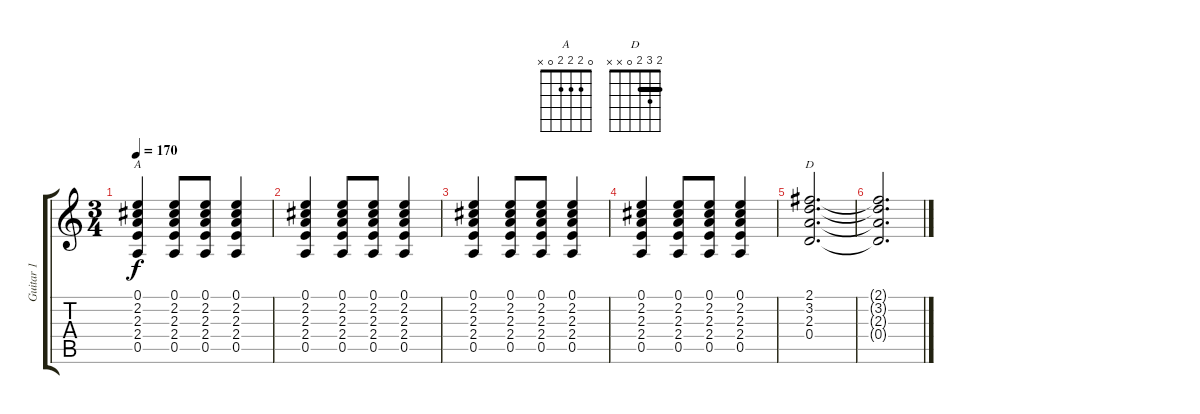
\track ("Guitar 1" "Guitar 1") {instrument distortionguitar}
\staff {score tabs}
\tuning (E4 B3 G3 D3 A2 E2) {hide}
\chord ("A" 0 2 2 2 0 x)
\chord ("D" 2 3 2 0 x x) {barre 2}
\ts (3 4)
\tempo 170
\clef g2
\ks c
(0.1 2.2 2.3 2.4 0.5).4{ch "A" dy f} (0.1 2.2 2.3 2.4 0.5).8 (0.1 2.2 2.3 2.4 0.5).8 (0.1 2.2 2.3 2.4 0.5).4 |
(0.1 2.2 2.3 2.4 0.5).4 (0.1 2.2 2.3 2.4 0.5).8 (0.1 2.2 2.3 2.4 0.5).8 (0.1 2.2 2.3 2.4 0.5).4 |
(0.1 2.2 2.3 2.4 0.5).4 (0.1 2.2 2.3 2.4 0.5).8 (0.1 2.2 2.3 2.4 0.5).8 (0.1 2.2 2.3 2.4 0.5).4 |
(0.1 2.2 2.3 2.4 0.5).4 (0.1 2.2 2.3 2.4 0.5).8 (0.1 2.2 2.3 2.4 0.5).8 (0.1 2.2 2.3 2.4 0.5).4 |
(2.1 3.2 2.3 0.4).2{d ch "D"} |
(2.1{t} 3.2{t} 2.3{t} 0.4{t}).2{d}
